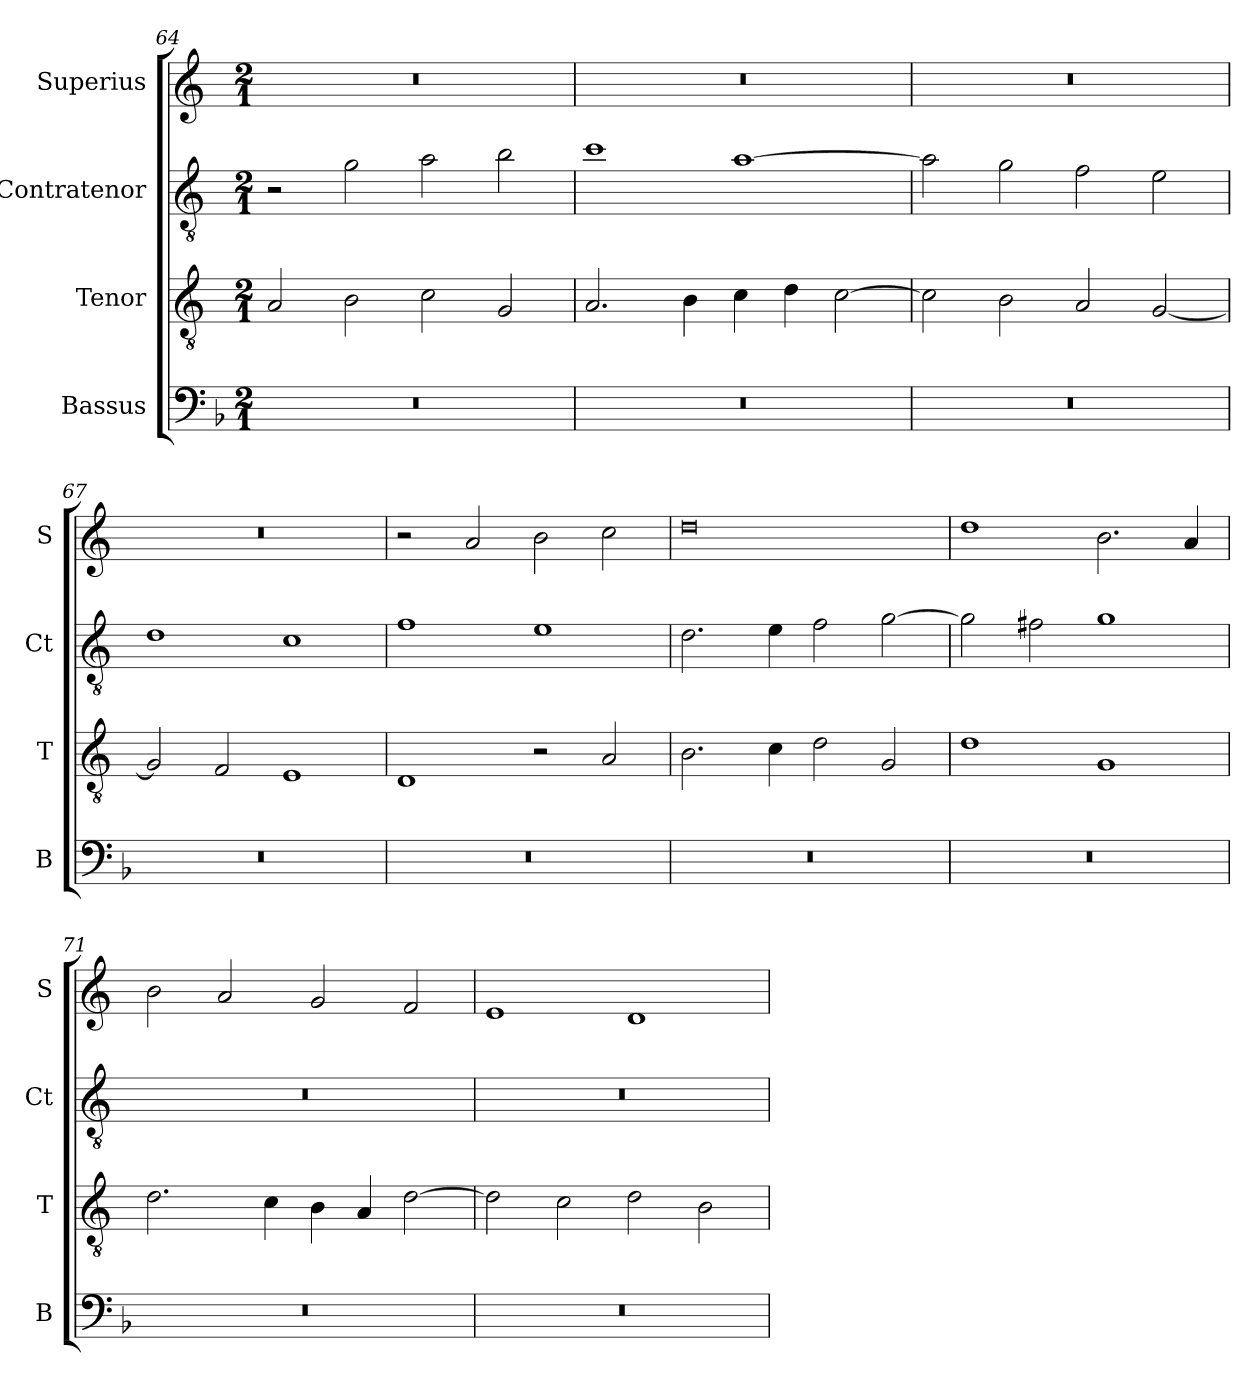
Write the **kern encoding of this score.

**kern	**kern	**kern	**kern
*part4	*part3	*part2	*part1
*staff4	*staff3	*staff2	*staff1
*I"Bassus	*I"Tenor	*I"Contratenor	*I"Superius
*I'B	*I'T	*I'Ct	*I'S
*clefF4	*clefGv2	*clefGv2	*clefG2
*k[b-]	*k[]	*k[]	*k[]
*M2/1	*M2/1	*M2/1	*M2/1
=64	=64	=64	=64
0r	2A	2r	0r
.	2B	2g	.
.	2c	2a	.
.	2G	2b	.
=65	=65	=65	=65
0r	2.A	1cc	0r
.	4B	.	.
.	4c	[1a	.
.	4d	.	.
.	[2c	.	.
=66	=66	=66	=66
0r	2c]	2a]	0r
.	2B	2g	.
.	2A	2f	.
.	[2G	2e	.
=67	=67	=67	=67
0r	2G]	1d	0r
.	2F	.	.
.	1E	1c	.
=68	=68	=68	=68
0r	1D	1f	2r
.	.	.	2a
.	2r	1e	2b
.	2A	.	2cc
=69	=69	=69	=69
0r	2.B	2.d	0dd
.	4c	4e	.
.	2d	2f	.
.	2G	[2g	.
=70	=70	=70	=70
0r	1d	2g]	1dd
.	.	2f#X	.
.	1G	1g	2.b
.	.	.	4a
=71	=71	=71	=71
0r	2.d	0r	2b
.	.	.	2a
.	4c	.	.
.	4B	.	2g
.	4A	.	.
.	[2d	.	2f
=72	=72	=72	=72
0r	2d]	0r	1e
.	2c	.	.
.	2d	.	1d
.	2B	.	.
=	=	=	=
*-	*-	*-	*-
